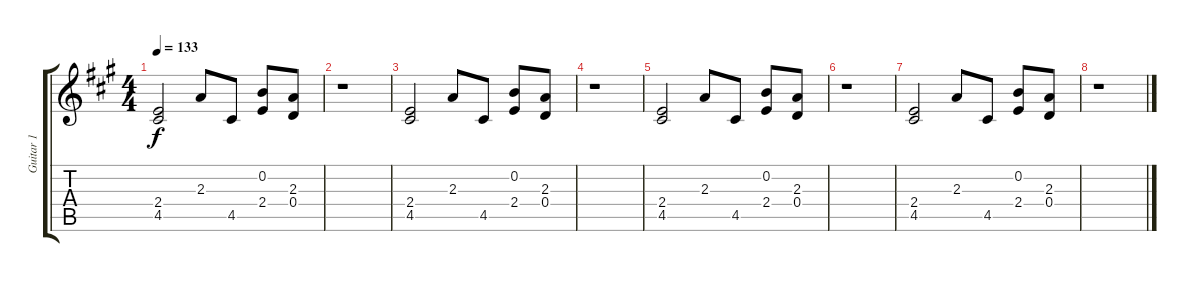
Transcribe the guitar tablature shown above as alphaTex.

\track ("Guitar 1" "Guitar 1") {instrument distortionguitar}
\staff {score tabs}
\tuning (E4 B3 G3 D3 A2 E2) {hide}
\ts (4 4)
\tempo 133
\clef g2
\ks a
(2.4 4.5).2{dy f} 2.3.8 4.5.8 (0.2 2.4).8 (2.3 0.4).8 |
r.1 |
(2.4 4.5).2 2.3.8 4.5.8 (0.2 2.4).8 (2.3 0.4).8 |
r.1 |
(2.4 4.5).2 2.3.8 4.5.8 (0.2 2.4).8 (2.3 0.4).8 |
r.1 |
(2.4 4.5).2 2.3.8 4.5.8 (0.2 2.4).8 (2.3 0.4).8 |
r.1
